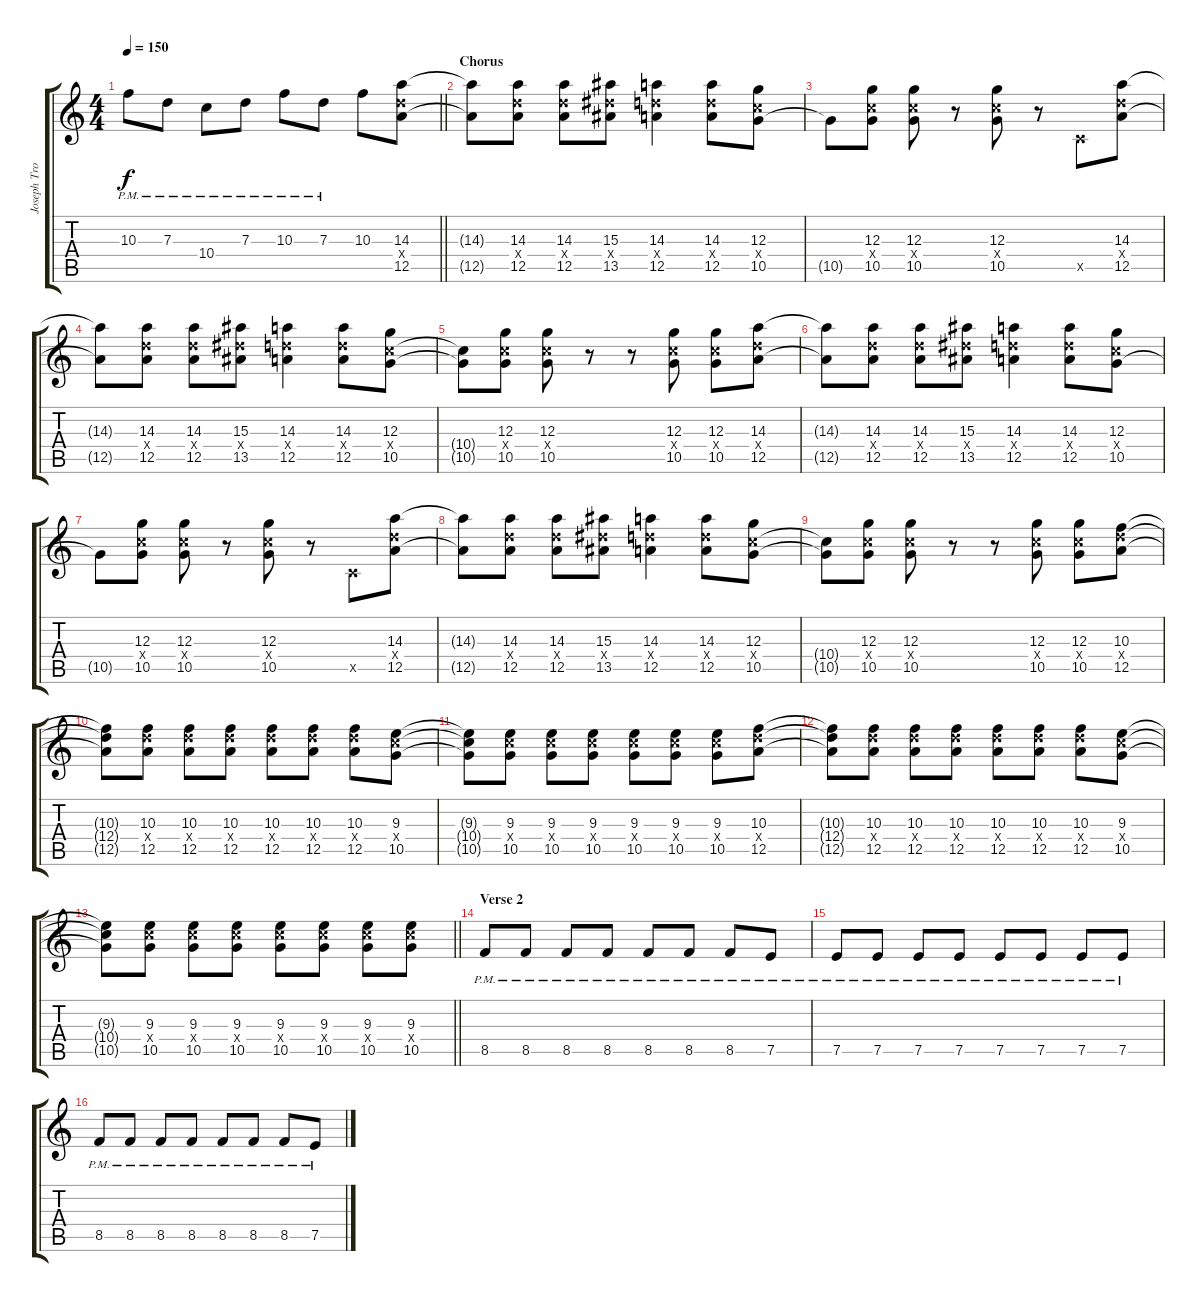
\track ("Joseph Trohman (Lead Guitar)" "Joseph Tro") {instrument distortionguitar}
\staff {score tabs}
\tuning (E4 B3 G3 D3 A2 D2) {hide}
\ts (4 4)
\tempo 150
\clef g2
\barLineRight lightlight
\ks c
10.3{pm}.8{dy f} 7.3{pm}.8 10.4{pm}.8 7.3{pm}.8 10.3{pm}.8 7.3{pm}.8 10.3.8 (14.3 12.4{x} 12.5).8 |
\section ("" "Chorus")
(14.3{t} 12.5{t}).8 (14.3 12.4{x} 12.5).8 (14.3 12.4{x} 12.5).8 (15.3 13.4{x} 13.5).8 (14.3 12.4{x} 12.5).4 (14.3 12.4{x} 12.5).8 (12.3 10.4{x} 10.5).8 |
10.5{t}.8 (12.3 10.4{x} 10.5).8 (12.3 10.4{x} 10.5).8 r.8 (12.3 10.4{x} 10.5).8 r.8 3.5{x}.8 (14.3 12.4{x} 12.5).8 |
(14.3{t} 12.5{t}).8 (14.3 12.4{x} 12.5).8 (14.3 12.4{x} 12.5).8 (15.3 13.4{x} 13.5).8 (14.3 12.4{x} 12.5).4 (14.3 12.4{x} 12.5).8 (12.3 10.4{x} 10.5).8 |
(10.4{t} 10.5{t}).8 (12.3 10.4{x} 10.5).8 (12.3 10.4{x} 10.5).8 r.8 r.8 (12.3 10.4{x} 10.5).8 (12.3 10.4{x} 10.5).8 (14.3 12.4{x} 12.5).8 |
(14.3{t} 12.5{t}).8 (14.3 12.4{x} 12.5).8 (14.3 12.4{x} 12.5).8 (15.3 13.4{x} 13.5).8 (14.3 12.4{x} 12.5).4 (14.3 12.4{x} 12.5).8 (12.3 10.4{x} 10.5).8 |
10.5{t}.8 (12.3 10.4{x} 10.5).8 (12.3 10.4{x} 10.5).8 r.8 (12.3 10.4{x} 10.5).8 r.8 3.5{x}.8 (14.3 12.4{x} 12.5).8 |
(14.3{t} 12.5{t}).8 (14.3 12.4{x} 12.5).8 (14.3 12.4{x} 12.5).8 (15.3 13.4{x} 13.5).8 (14.3 12.4{x} 12.5).4 (14.3 12.4{x} 12.5).8 (12.3 10.4{x} 10.5).8 |
(10.4{t} 10.5{t}).8 (12.3 10.4{x} 10.5).8 (12.3 10.4{x} 10.5).8 r.8 r.8 (12.3 10.4{x} 10.5).8 (12.3 10.4{x} 10.5).8 (10.3 12.4{x} 12.5).8 |
(10.3{t} 12.4{t} 12.5{t}).8 (10.3 12.4{x} 12.5).8 (10.3 12.4{x} 12.5).8 (10.3 12.4{x} 12.5).8 (10.3 12.4{x} 12.5).8 (10.3 12.4{x} 12.5).8 (10.3 12.4{x} 12.5).8 (9.3 10.4{x} 10.5).8 |
(9.3{t} 10.4{t} 10.5{t}).8 (9.3 10.4{x} 10.5).8 (9.3 10.4{x} 10.5).8 (9.3 10.4{x} 10.5).8 (9.3 10.4{x} 10.5).8 (9.3 10.4{x} 10.5).8 (9.3 10.4{x} 10.5).8 (10.3 12.4{x} 12.5).8 |
(10.3{t} 12.4{t} 12.5{t}).8 (10.3 12.4{x} 12.5).8 (10.3 12.4{x} 12.5).8 (10.3 12.4{x} 12.5).8 (10.3 12.4{x} 12.5).8 (10.3 12.4{x} 12.5).8 (10.3 12.4{x} 12.5).8 (9.3 10.4{x} 10.5).8 |
\barLineRight lightlight
(9.3{t} 10.4{t} 10.5{t}).8 (9.3 10.4{x} 10.5).8 (9.3 10.4{x} 10.5).8 (9.3 10.4{x} 10.5).8 (9.3 10.4{x} 10.5).8 (9.3 10.4{x} 10.5).8 (9.3 10.4{x} 10.5).8 (9.3 10.4{x} 10.5).8 |
\section ("" "Verse 2")
8.5{pm}.8 8.5{pm}.8 8.5{pm}.8 8.5{pm}.8 8.5{pm}.8 8.5{pm}.8 8.5{pm}.8 7.5{pm}.8 |
7.5{pm}.8 7.5{pm}.8 7.5{pm}.8 7.5{pm}.8 7.5{pm}.8 7.5{pm}.8 7.5{pm}.8 7.5{pm}.8 |
8.5{pm}.8 8.5{pm}.8 8.5{pm}.8 8.5{pm}.8 8.5{pm}.8 8.5{pm}.8 8.5{pm}.8 7.5{pm}.8
